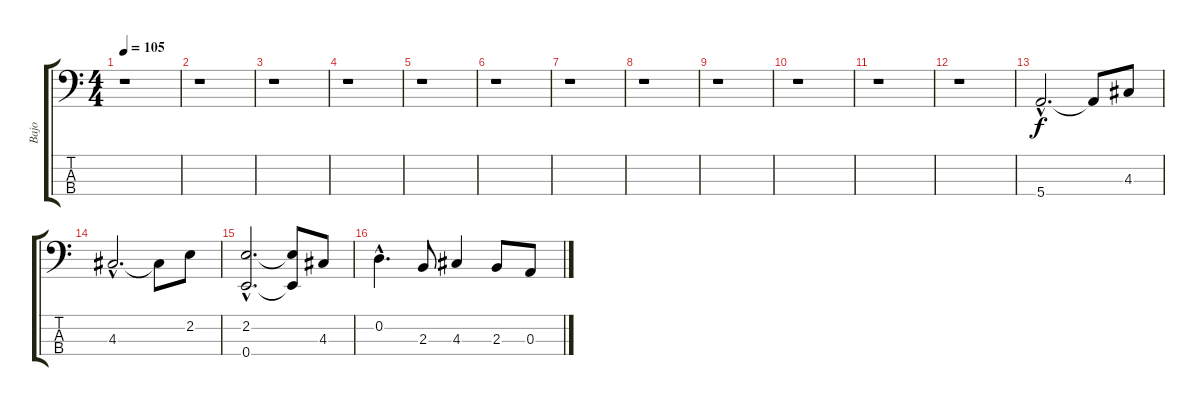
\track ("Bajo" "Bajo") {instrument electricbasspick}
\staff {score tabs}
\tuning (G2 D2 A1 E1) {hide}
\ts (4 4)
\tempo 105
\clef f4
\ks c
r.1{dy f} |
r.1 |
r.1 |
r.1 |
r.1 |
r.1 |
r.1 |
r.1 |
r.1 |
r.1 |
r.1 |
r.1 |
5.4{hac}.2{d} 5.4{t}.8 4.3.8 |
4.3{hac}.2{d} 4.3{t}.8 2.2.8 |
(2.2{hac} 0.4{hac}).2{d} (2.2{t} 0.4{t}).8 4.3.8 |
0.2{hac}.4{d} 2.3.8 4.3.4 2.3.8 0.3.8
